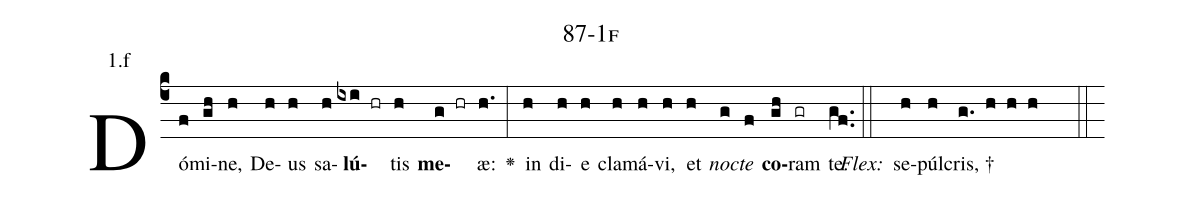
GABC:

name: 87-1f;
annotation: 1.f;
%%
(c4)Dó(f)mi(gh)ne,(h) De(h)us(h) sa(h)<b>lú</b>(ixi hr)tis(h) <b>me</b>(g hr)æ:(h.) <v>\greheightstar</v>(:) in(h) di(h)e(h) cla(h)má(h)vi,(h) et(h) <i>noc</i>(g)<i>te</i>(f) <b>co</b>(gh)ram(gr) te.(gf..) (::)
<i>Flex:</i>()  se(h)púl(h)cris, †(g. h h h  ::)

%E(h) u(h) o(g) u(f) a(gh) e.(gf..) (::)
